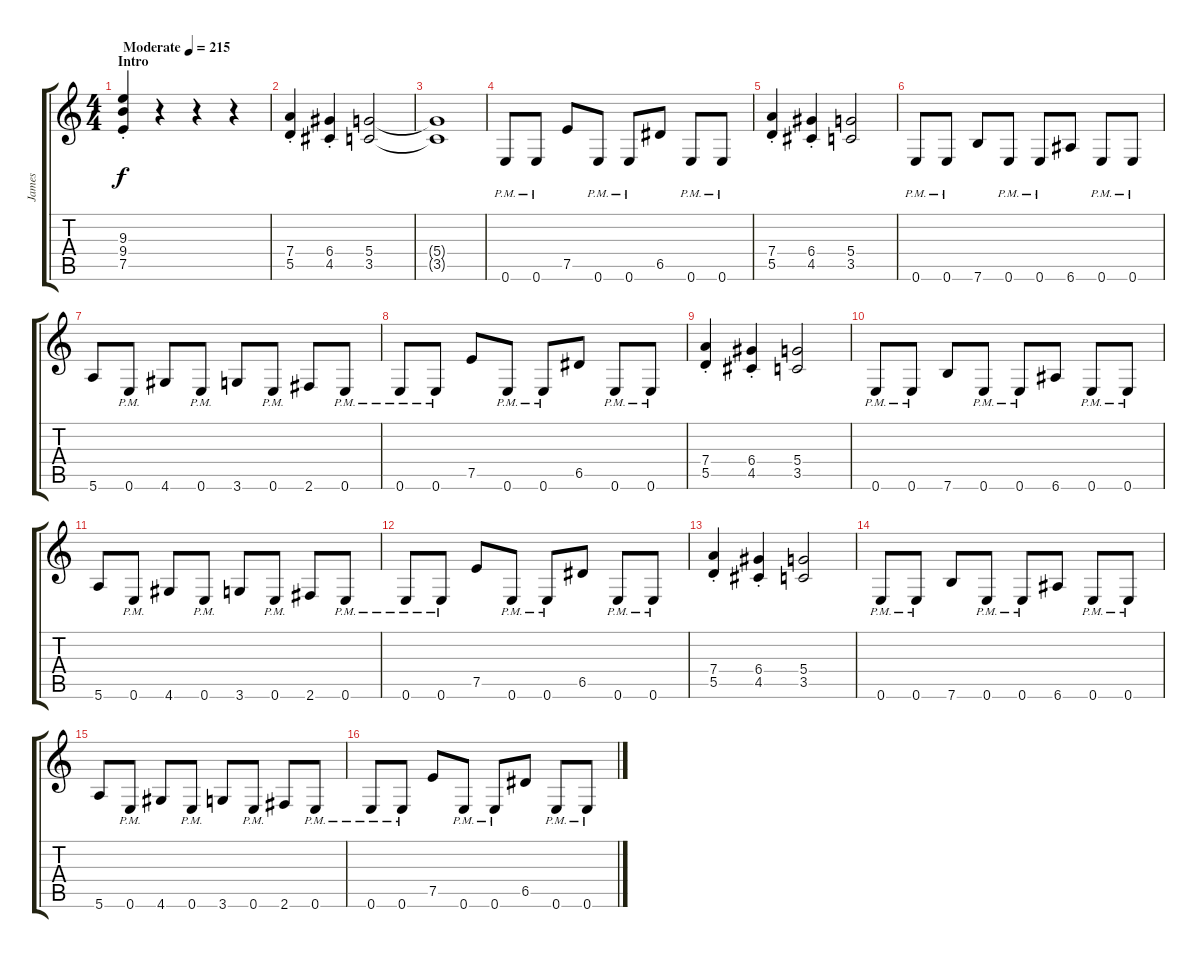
\track ("James" "James") {instrument overdrivenguitar}
\staff {score tabs}
\tuning (E4 B3 G3 D3 A2 E2) {hide}
\ts (4 4)
\section ("" "Intro")
\tempo (215 "Moderate")
\clef g2
\ks c
(9.3{st} 9.4{st} 7.5{st}).4{dy f instrument overdrivenguitar} r.4 r.4 r.4 |
(7.4{st} 5.5{st}).4 (6.4{st} 4.5{st}).4 (5.4 3.5).2 |
(5.4{t} 3.5{t}).1 |
0.6{pm}.8 0.6{pm}.8 7.5.8 0.6{pm}.8 0.6{pm}.8 6.5.8 0.6{pm}.8 0.6{pm}.8 |
(7.4{st} 5.5{st}).4 (6.4{st} 4.5{st}).4 (5.4 3.5).2 |
0.6{pm}.8 0.6{pm}.8 7.6.8 0.6{pm}.8 0.6{pm}.8 6.6.8 0.6{pm}.8 0.6{pm}.8 |
5.6.8 0.6{pm}.8 4.6.8 0.6{pm}.8 3.6.8 0.6{pm}.8 2.6.8 0.6{pm}.8 |
0.6{pm}.8 0.6{pm}.8 7.5.8 0.6{pm}.8 0.6{pm}.8 6.5.8 0.6{pm}.8 0.6{pm}.8 |
(7.4{st} 5.5{st}).4 (6.4{st} 4.5{st}).4 (5.4 3.5).2 |
0.6{pm}.8 0.6{pm}.8 7.6.8 0.6{pm}.8 0.6{pm}.8 6.6.8 0.6{pm}.8 0.6{pm}.8 |
5.6.8 0.6{pm}.8 4.6.8 0.6{pm}.8 3.6.8 0.6{pm}.8 2.6.8 0.6{pm}.8 |
0.6{pm}.8 0.6{pm}.8 7.5.8 0.6{pm}.8 0.6{pm}.8 6.5.8 0.6{pm}.8 0.6{pm}.8 |
(7.4{st} 5.5{st}).4 (6.4{st} 4.5{st}).4 (5.4 3.5).2 |
0.6{pm}.8 0.6{pm}.8 7.6.8 0.6{pm}.8 0.6{pm}.8 6.6.8 0.6{pm}.8 0.6{pm}.8 |
5.6.8 0.6{pm}.8 4.6.8 0.6{pm}.8 3.6.8 0.6{pm}.8 2.6.8 0.6{pm}.8 |
0.6{pm}.8 0.6{pm}.8 7.5.8 0.6{pm}.8 0.6{pm}.8 6.5.8 0.6{pm}.8 0.6{pm}.8
